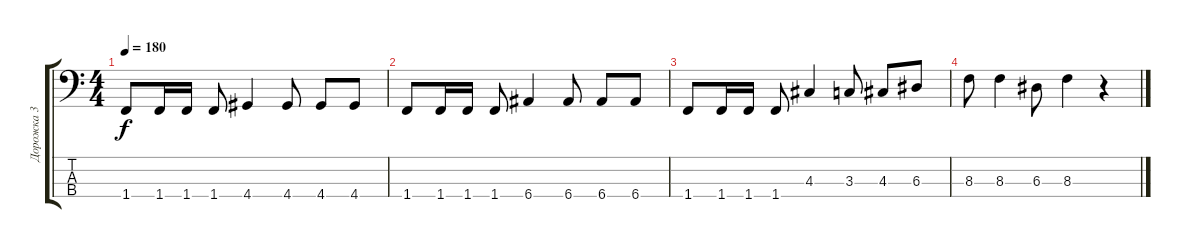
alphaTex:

\track ("Дорожка 3" "Дорожка 3") {instrument electricbasspick}
\staff {score tabs}
\tuning (G2 D2 A1 E1) {hide}
\ts (4 4)
\tempo 180
\clef f4
\ks c
1.4.8{dy f} 1.4.16 1.4.16 1.4.8 4.4.4 4.4.8 4.4.8 4.4.8 |
1.4.8 1.4.16 1.4.16 1.4.8 6.4.4 6.4.8 6.4.8 6.4.8 |
1.4.8 1.4.16 1.4.16 1.4.8 4.3.4 3.3.8 4.3.8 6.3.8 |
8.3.8 8.3.4 6.3.8 8.3.4 r.4
